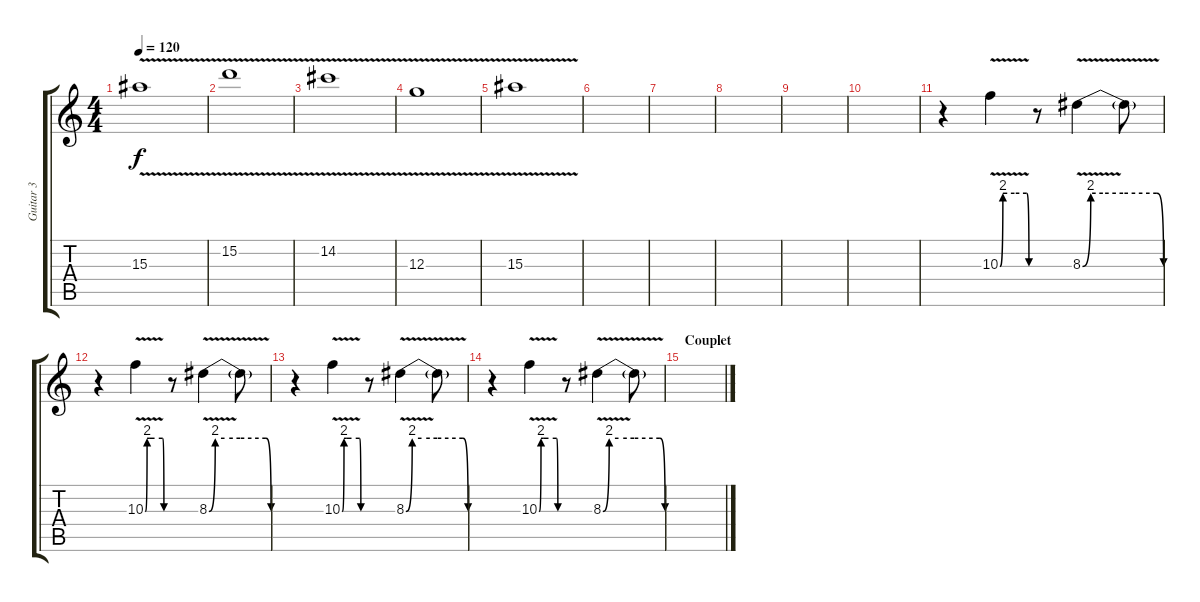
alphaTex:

\track ("Guitar 3" "Guitar 3") {instrument electricguitarclean}
\staff {score tabs}
\tuning (E4 B3 G3 D3 A2 E2) {hide}
\ts (4 4)
\tempo 120
\clef g2
\ks c
15.3{v}.1{dy f} |
15.2{v}.1 |
14.2{v}.1 |
12.3{v}.1 |
15.3{v}.1 |
|
|
|
|
|
\section ("" "")
r.4{volume 10 instrument trumpet} 10.3{be (custom 0 0 6 8 15 8 30 8 55 8 60 0) v}.4 r.8 8.3{be (custom 0 0 6 8 15 8 30 8 55 8 60 0) v}.4 8.3{t}.8 |
r.4 10.3{be (custom 0 0 6 8 15 8 30 8 55 8 60 0) v}.4 r.8 8.3{be (custom 0 0 6 8 15 8 30 8 55 8 60 0) v}.4 8.3{t}.8 |
r.4 10.3{be (custom 0 0 6 8 15 8 30 8 55 8 60 0) v}.4 r.8 8.3{be (custom 0 0 6 8 15 8 30 8 55 8 60 0) v}.4 8.3{t}.8 |
r.4 10.3{be (custom 0 0 6 8 15 8 30 8 55 8 60 0) v}.4 r.8 8.3{be (custom 0 0 6 8 15 8 30 8 55 8 60 0) v}.4 8.3{t}.8 |
\section ("" "Couplet")
